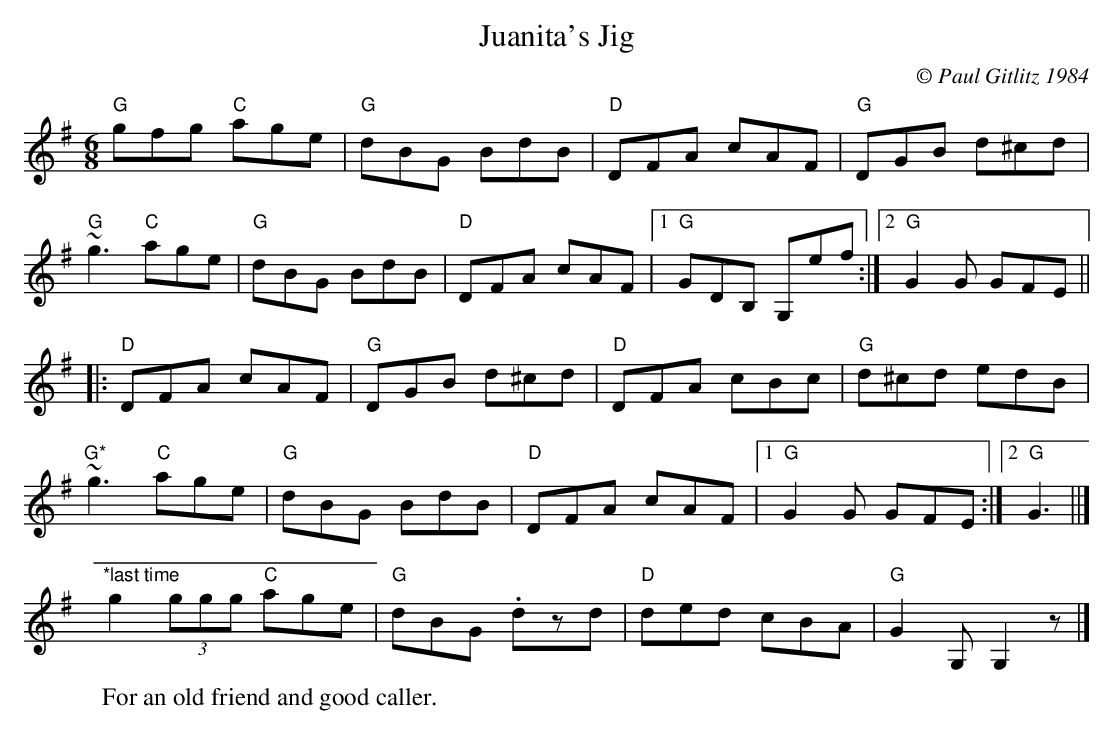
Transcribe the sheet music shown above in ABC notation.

X:1
T:Juanita's Jig
M:6/8
L:1/8
C:© Paul Gitlitz 1984
K:G
"G"gfg "C"age | "G"dBG BdB | "D"DFA cAF | "G"DGB d^cd |
"G"~g3 "C"age | "G"dBG BdB | "D"DFA cAF |1 "G"GDB, G,ef :|2 "G"G2G GFE ||
|: "D"DFA cAF | "G"DGB d^cd | "D"DFA cBc | "G"d^cd edB |
"G*"~g3 "C"age | "G"dBG BdB | "D"DFA cAF |1 "G"G2G GFE :|2 "G"G3 ||]
"*last time"g2(3ggg "C"age | "G"dBG .dzd | "D"ded cBA | "G"G2G,G,2z |]
W:For an old friend and good caller.
